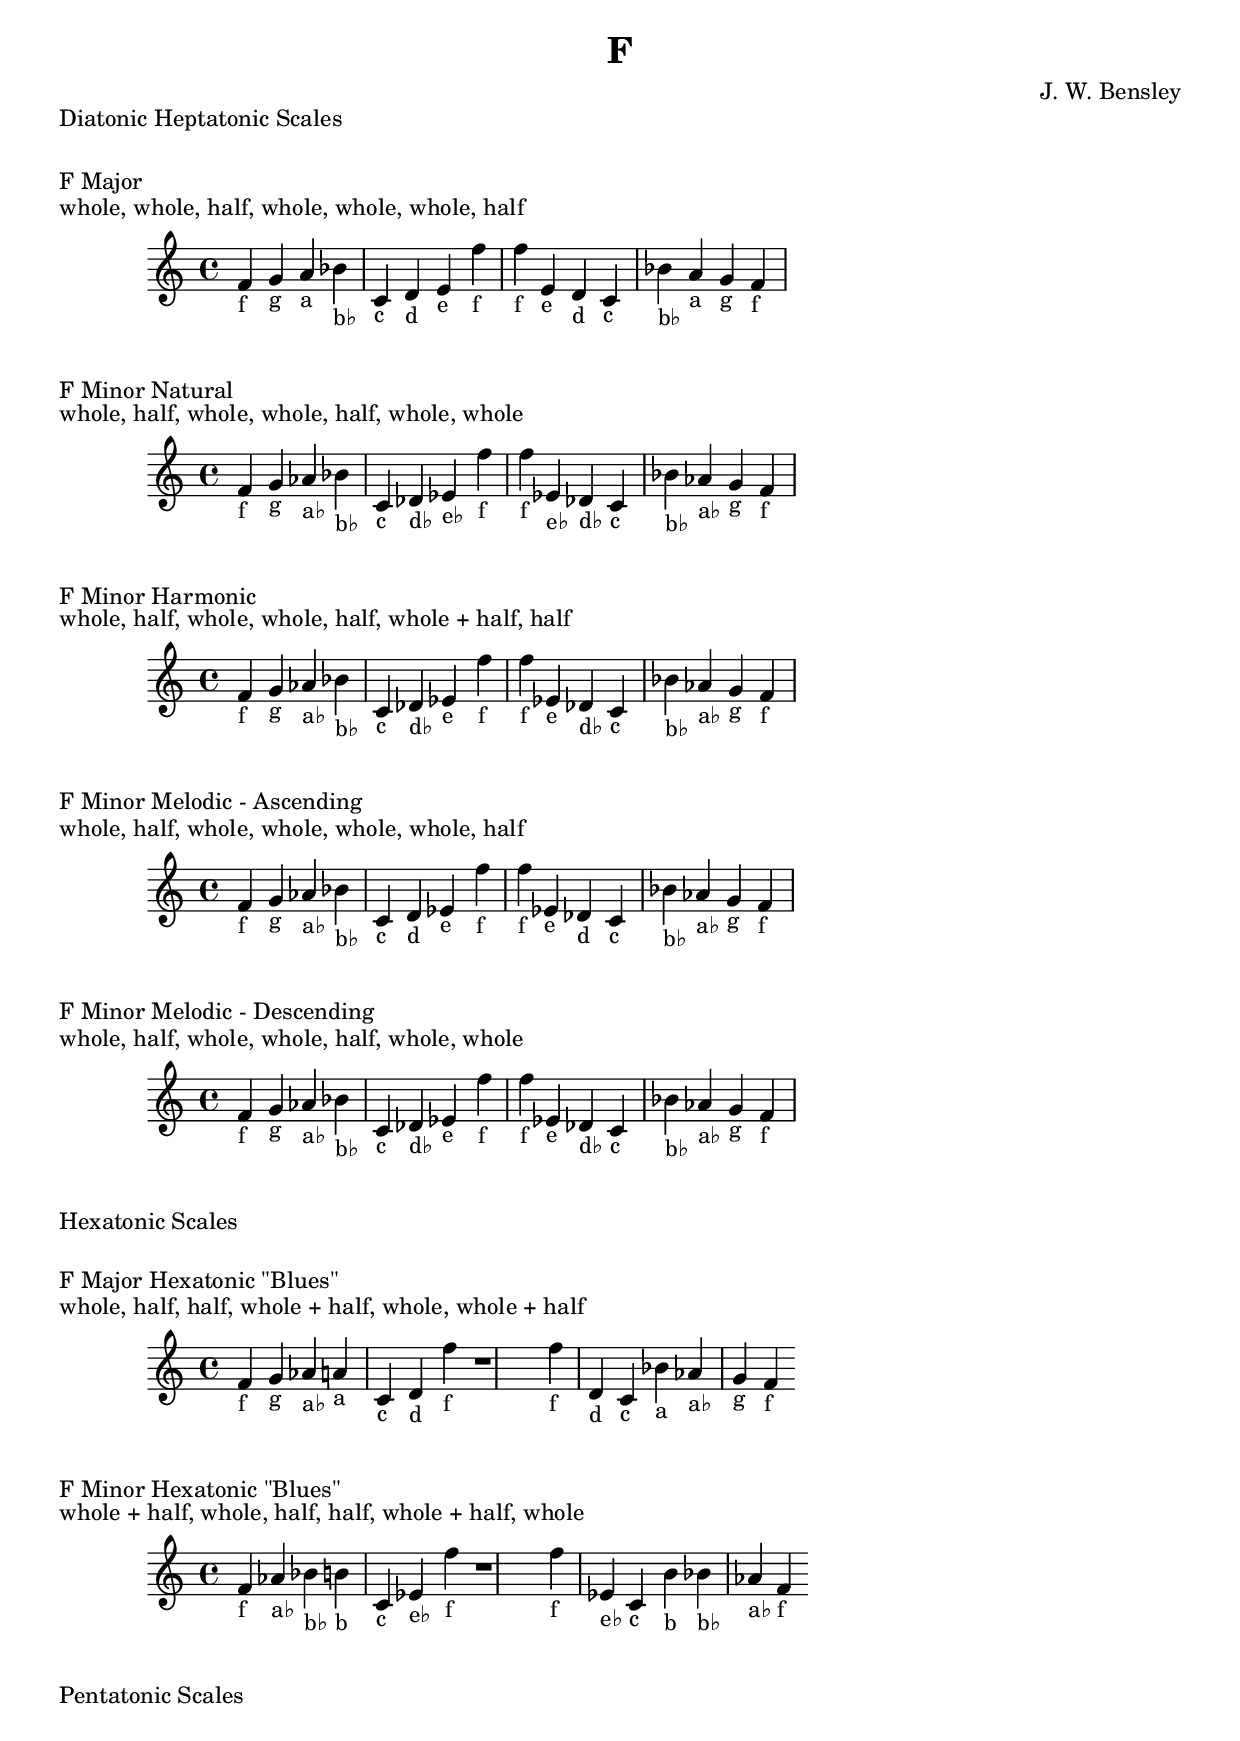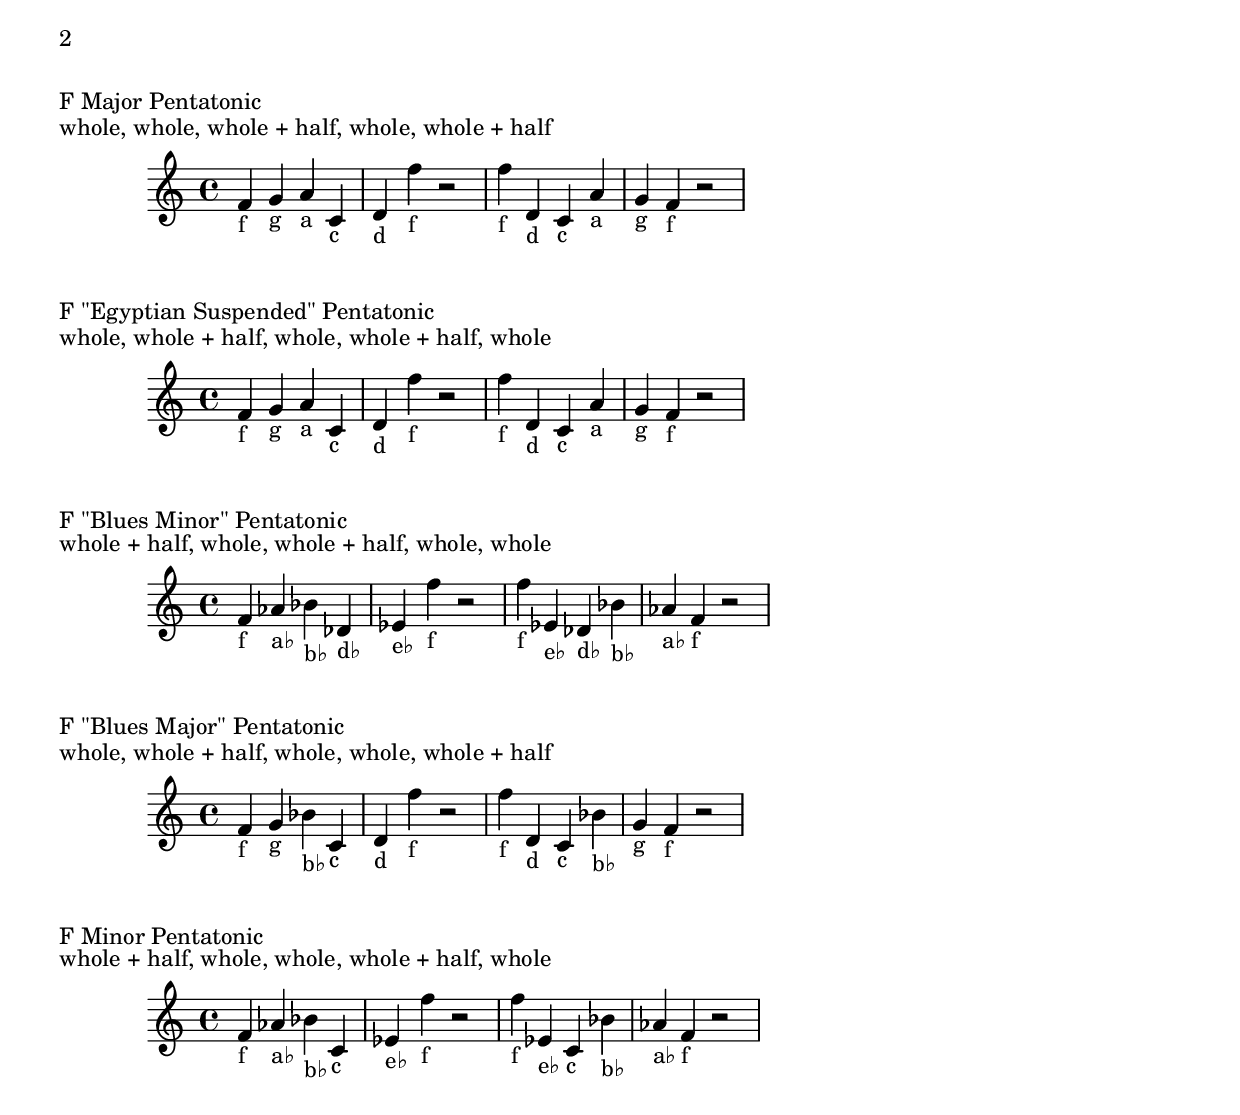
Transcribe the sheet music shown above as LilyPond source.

\version "2.18.2"
\language "english"

\header {
  title = "F"
  composer = "J. W. Bensley"
}\markup { "Diatonic Heptatonic Scales" }
\markup { \vspace #1 }

\markup { "F Major" }
\markup { "whole, whole, half, whole, whole, whole, half" }
\score {
  \new PianoStaff {
    \clef "treble"
    f'4-"f"
    g'-"g"
    a'-"a"
    bflat'-"b♭"
    c'-"c"
    d'-"d"
    e'-"e"
    f''-"f" |
    f''-"f"
    e'-"e"
    d'-"d"
    c'-"c"
    bflat'-"b♭"
    a'-"a"
    g'-"g"
    f'4-"f"
  }
}

\markup { "F Minor Natural" }
\markup { "whole, half, whole, whole, half, whole, whole" }
\score {
  \new PianoStaff {
    \clef "treble"
    f'4-"f"
    g'-"g"
    aflat'-"a♭"
    bflat'-"b♭"
    c'-"c"
    dflat'-"d♭"
    eflat'-"e♭"
    f''-"f" |
    f''-"f"
    eflat'-"e♭"
    dflat'-"d♭"
    c'-"c"
    bflat'-"b♭"
    aflat'-"a♭"
    g'-"g"
    f'4-"f"
  }
}


\markup { "F Minor Harmonic" }
\markup { "whole, half, whole, whole, half, whole + half, half" }
\score {
  \new PianoStaff {
    \clef "treble"
    f'4-"f"
    g'-"g"
    aflat'-"a♭"
    bflat'-"b♭"
    c'-"c"
    dflat'-"d♭"
    eflat'-"e"
    f''-"f" |
    f''-"f"
    eflat'-"e"
    dflat'-"d♭"
    c'-"c"
    bflat'-"b♭"
    aflat'-"a♭"
    g'-"g"
    f'4-"f"
  }
}

\markup { "F Minor Melodic - Ascending" }
\markup { "whole, half, whole, whole, whole, whole, half" }
\score {
  \new PianoStaff {
    \clef "treble"
    f'4-"f"
    g'-"g"
    aflat'-"a♭"
    bflat'-"b♭"
    c'-"c"
    d'-"d"
    eflat'-"e"
    f''-"f" |
    f''-"f"
    eflat'-"e"
    dflat'-"d"
    c'-"c"
    bflat'-"b♭"
    aflat'-"a♭"
    g'-"g"
    f'4-"f"
  }
}

\markup { "F Minor Melodic - Descending" }
\markup { "whole, half, whole, whole, half, whole, whole" }
\score {
  \new PianoStaff {
    \clef "treble"
    f'4-"f"
    g'-"g"
    aflat'-"a♭"
    bflat'-"b♭"
    c'-"c"
    dflat'-"d♭"
    eflat'-"e"
    f''-"f" |
    f''-"f"
    eflat'-"e"
    dflat'-"d♭"
    c'-"c"
    bflat'-"b♭"
    aflat'-"a♭"
    g'-"g"
    f'4-"f"
  }
}\markup { "Hexatonic Scales" }
\markup { \vspace #1 }

\markup { "F Major Hexatonic \"Blues\"" }
\markup { "whole, half, half, whole + half, whole, whole + half" }
\score {
  \new PianoStaff {
    \clef "treble"
    f'4-"f"
    g'-"g"
    aflat'-"a♭"
    a'-"a"
    c'-"c"
    d'-"d"
    f''-"f" 
    r1 |
    f''4-"f"
    d'-"d"
    c'-"c"
    bflat'-"a"
    aflat'-"a♭"
    g'-"g"
    f'-"f"
  }
}

\markup { "F Minor Hexatonic \"Blues\"" }
\markup { "whole + half, whole, half, half, whole + half, whole" }
\score {
  \new PianoStaff {
    \clef "treble"
    f'4-"f"
    aflat'-"a♭"
    bflat'-"b♭"
    b'-"b"
    c'-"c"
    eflat'-"e♭"
    f''-"f"
    r1 |
    f''4-"f"
    eflat'-"e♭"
    c'-"c"
    b'-"b"
    bflat'-"b♭"
    aflat'-"a♭"
    f'-"f"
  }
}\markup { "Pentatonic Scales" }
\markup { \vspace #1 }

\markup { "F Major Pentatonic" }
\markup { "whole, whole, whole + half, whole, whole + half" }
\score {
  \new PianoStaff {
    \clef "treble"
    f'4-"f"
    g'-"g"
    a'-"a"
    c'-"c"
    d'-"d"
    f''-"f"
    r2 |
    f''4-"f"
    d'-"d"
    c'-"c"
    a'-"a"
    g'-"g"
    f'-"f"
    r2
  }
}

\markup { "F \"Egyptian Suspended\" Pentatonic" }
\markup { "whole, whole + half, whole, whole + half, whole" }
\score {
  \new PianoStaff {
    \clef "treble"
    f'4-"f"
    g'-"g"
    a'-"a"
    c'-"c"
    d'-"d"
    f''-"f"
    r2 |
    f''4-"f"
    d'-"d"
    c'-"c"
    a'-"a"
    g'-"g"
    f'-"f"
    r2
  }
}

\markup { "F \"Blues Minor\" Pentatonic" }
\markup { "whole + half, whole, whole + half, whole, whole" }
\score {
  \new PianoStaff {
    \clef "treble"
    f'4-"f"
    aflat'-"a♭"
    bflat'-"b♭"
    dflat'-"d♭"
    eflat'-"e♭"
    f''4-"f"
    r2 |
    f''4-"f"
    eflat'-"e♭"
    dflat'-"d♭"
    bflat'-"b♭"
    aflat'-"a♭"
    f'-"f"
    r2
  }
}

\markup { "F \"Blues Major\" Pentatonic" }
\markup { "whole, whole + half, whole, whole, whole + half" }
\score {
  \new PianoStaff {
    \clef "treble"
    f'4-"f"
    g'-"g"
    bflat'-"b♭"
    c'-"c"
    d'-"d"
    f''-"f"
    r2 |
    f''4-"f"
    d'-"d"
    c'-"c"
    bflat'-"b♭"
    g'-"g"
    f'-"f"
    r2
  }
}

\markup { "F Minor Pentatonic" }
\markup { "whole + half, whole, whole, whole + half, whole" }
\score {
  \new PianoStaff {
    \clef "treble"
    f'4-"f"
    aflat'-"a♭"
    bflat'-"b♭"
    c'-"c"
    eflat'-"e♭"
    f''-"f"
    r2 |
    f''4-"f"
    eflat'-"e♭"
    c'-"c"
    bflat'-"b♭"
    aflat'-"a♭"
    f'-"f"
    r2
  }
}